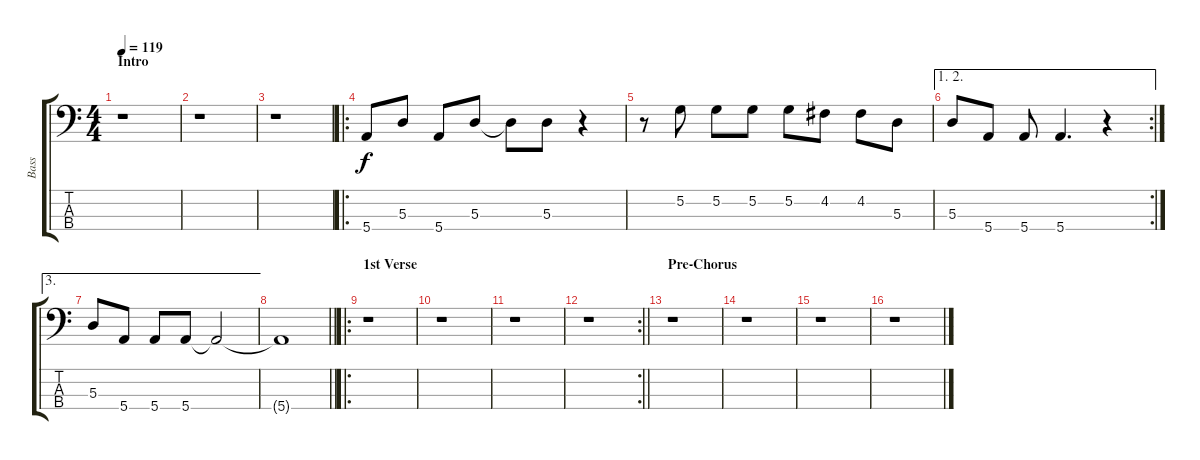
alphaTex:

\track ("Bass" "Bass") {instrument electricbassfinger}
\staff {score tabs}
\tuning (G2 D2 A1 E1) {hide}
\ts (4 4)
\section ("" "Intro")
\tempo 119
\clef f4
\ks c
r.1{dy f instrument electricbassfinger} |
r.1 |
r.1 |
\ro
5.4.8 5.3.8 5.4.8 5.3.8 5.3{t}.8 5.3.8 r.4 |
r.8 5.2.8 5.2.8 5.2.8 5.2.8 4.2.8 4.2.8 5.3.8 |
\ae (1 2)
\rc 2
5.3.8 5.4.8 5.4.8 5.4.4{d} r.4 |
\ae 3
5.3.8 5.4.8 5.4.8 5.4.8 5.4{t}.2 |
\barLineRight lightlight
5.4{t}.1 |
\ro
\section ("" "1st Verse")
r.1 |
r.1 |
r.1 |
\rc 2
\barLineRight lightlight
r.1 |
\section ("" "Pre-Chorus")
r.1 |
r.1 |
r.1 |
r.1
